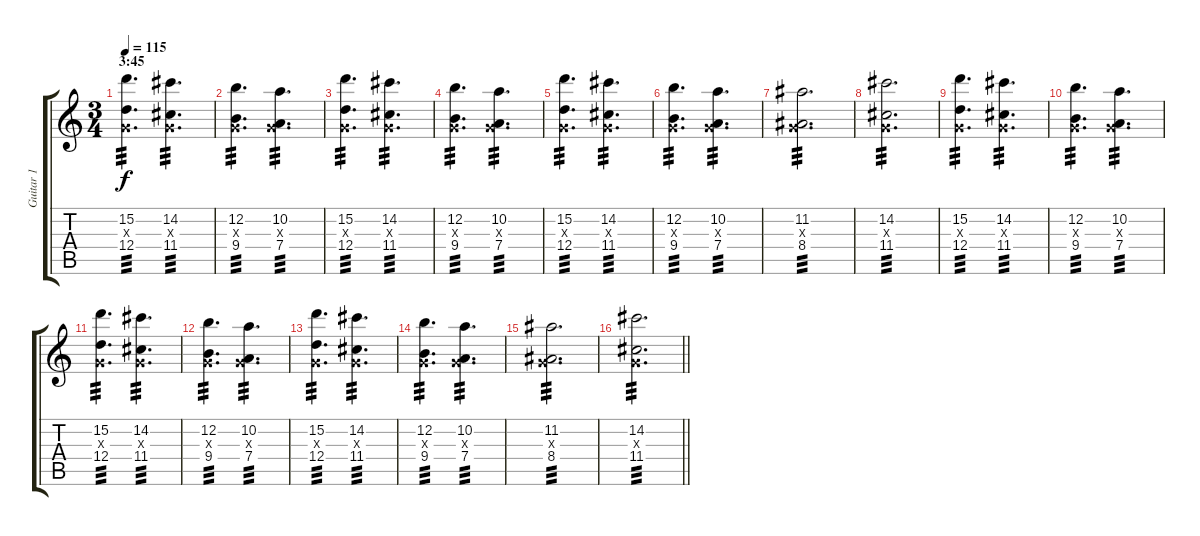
\track ("Guitar 1" "Guitar 1") {instrument overdrivenguitar}
\staff {score tabs}
\tuning (E4 B3 G3 D3 A2 E2) {hide}
\ts (3 4)
\section ("" "3:45")
\tempo 115
\clef g2
\ks c
(15.2 0.3{x} 12.4).4{d tp 3 dy f} (14.2 0.3{x} 11.4).4{d tp 3} |
(12.2 0.3{x} 9.4).4{d tp 3} (10.2 0.3{x} 7.4).4{d tp 3} |
(15.2 0.3{x} 12.4).4{d tp 3} (14.2 0.3{x} 11.4).4{d tp 3} |
(12.2 0.3{x} 9.4).4{d tp 3} (10.2 0.3{x} 7.4).4{d tp 3} |
(15.2 0.3{x} 12.4).4{d tp 3} (14.2 0.3{x} 11.4).4{d tp 3} |
(12.2 0.3{x} 9.4).4{d tp 3} (10.2 0.3{x} 7.4).4{d tp 3} |
(11.2 0.3{x} 8.4).2{d tp 3} |
(14.2 0.3{x} 11.4).2{d tp 3} |
(15.2 0.3{x} 12.4).4{d tp 3} (14.2 0.3{x} 11.4).4{d tp 3} |
(12.2 0.3{x} 9.4).4{d tp 3} (10.2 0.3{x} 7.4).4{d tp 3} |
(15.2 0.3{x} 12.4).4{d tp 3} (14.2 0.3{x} 11.4).4{d tp 3} |
(12.2 0.3{x} 9.4).4{d tp 3} (10.2 0.3{x} 7.4).4{d tp 3} |
(15.2 0.3{x} 12.4).4{d tp 3} (14.2 0.3{x} 11.4).4{d tp 3} |
(12.2 0.3{x} 9.4).4{d tp 3} (10.2 0.3{x} 7.4).4{d tp 3} |
(11.2 0.3{x} 8.4).2{d tp 3} |
\barLineRight lightlight
(14.2 0.3{x} 11.4).2{d tp 3}
